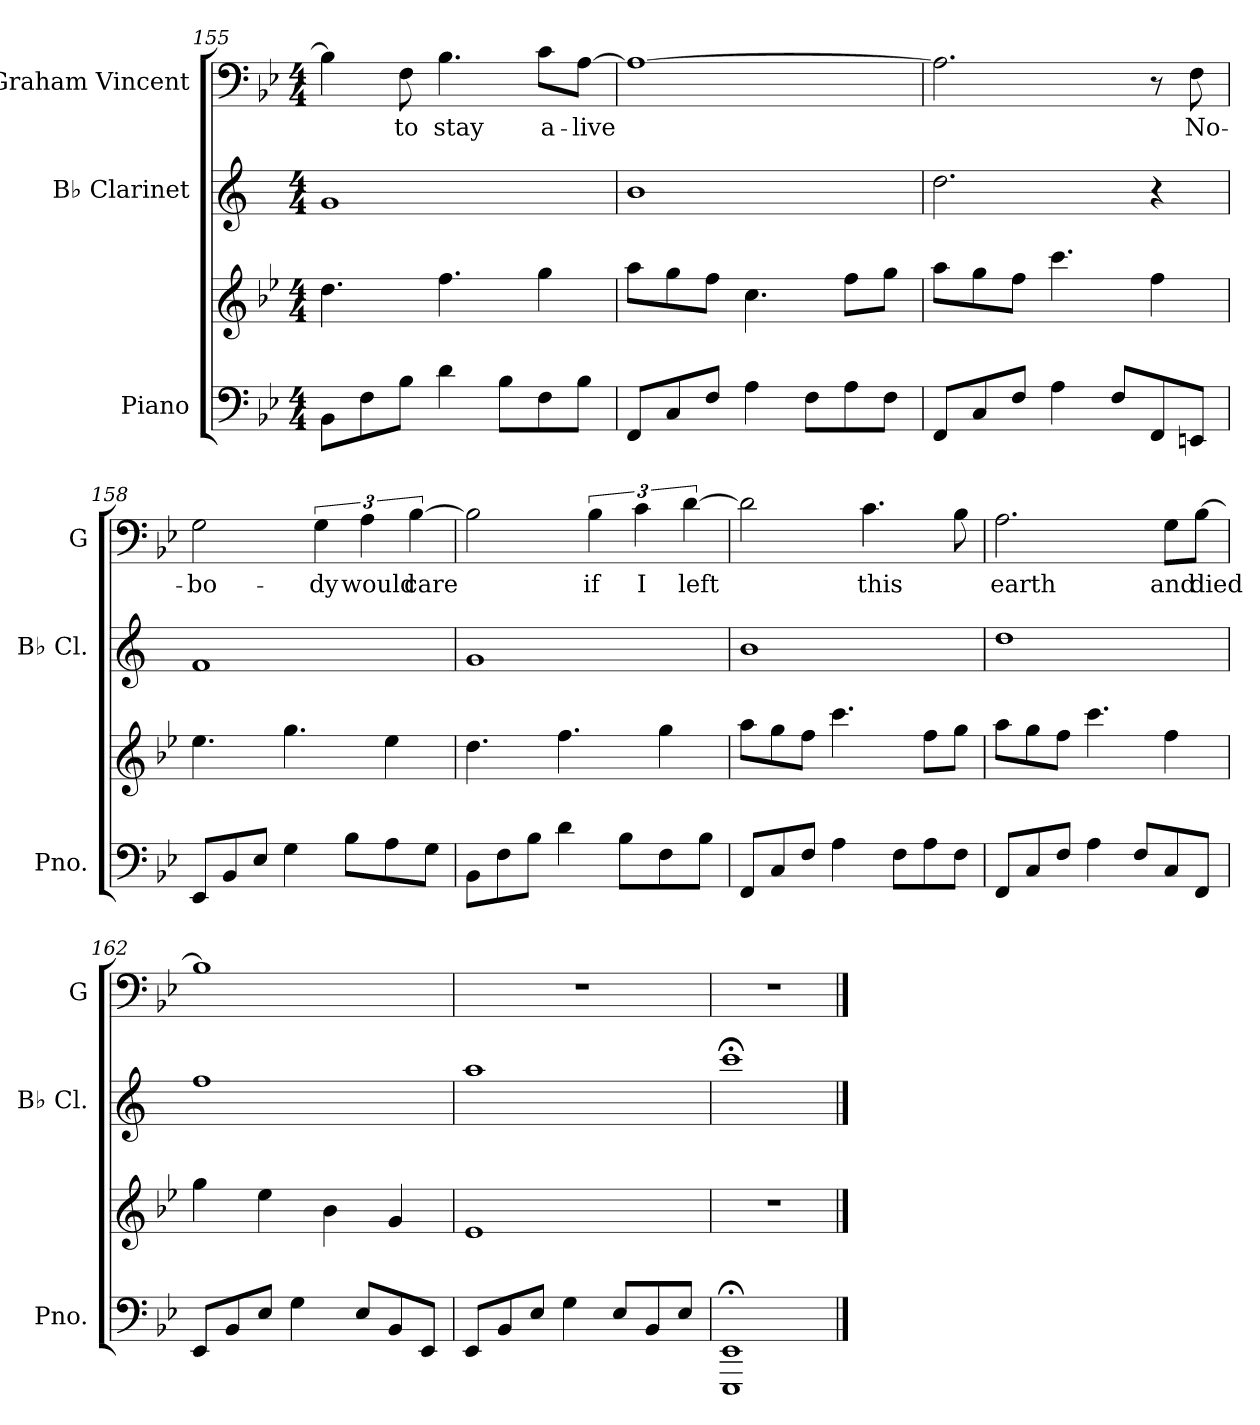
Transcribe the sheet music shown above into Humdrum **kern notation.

**kern	**kern	**kern	**kern	**text
*part3	*part3	*part2	*part1	*part1
*staff4	*staff3	*staff2	*staff1	*staff1
*I"Piano	*	*I"B♭ Clarinet	*I"Graham Vincent	*
*I'Pno.	*	*I'B♭ Cl.	*I'G	*
*clefF4	*clefG2	*clefG2	*clefF4	*
*	*	*ITrd1c2	*	*
*k[b-e-]	*k[b-e-]	*k[b-e-]	*k[b-e-]	*
*M4/4	*M4/4	*M4/4	*M4/4	*
=155	=155	=155	=155	=155
8BB-\L	4.dd\	1f	4B-\]	.
8F\	.	.	.	.
!	!	!	!	!LO:LY:b
8B-\J	.	.	8F\	to
!	!	!	!	!LO:LY:b
4d\	4.ff\	.	4.B-\	stay
8B-\L	.	.	.	.
!	!	!	!	!LO:LY:b
8F\	4gg\	.	8c\L	a-
!	!	!	!	!LO:LY:b
8B-\J	.	.	[8A\J	-live
=156	=156	=156	=156	=156
8FF/L	8aa\L	1a	1A_	.
8C/	8gg\	.	.	.
8F/J	8ff\J	.	.	.
4A\	4.cc\	.	.	.
8F\L	.	.	.	.
8A\	8ff\L	.	.	.
8F\J	8gg\J	.	.	.
!!LO:LB:g=z
=157	=157	=157	=157	=157
8FF/L	8aa\L	2.cc\	2.A\]	.
8C/	8gg\	.	.	.
8F/J	8ff\J	.	.	.
4A\	4.ccc\	.	.	.
8F/L	.	.	.	.
8FF/	4ff\	4r	8r	.
!	!	!	!	!LO:LY:b
8EEn/J	.	.	8F\	No-
=158	=158	=158	=158	=158
!	!	!	!	!LO:LY:b
8EE-/L	4.ee-\	1e-	2G\	-bo-
8BB-/	.	.	.	.
8E-/J	.	.	.	.
4G\	4.gg\	.	.	.
!	!	!	!	!LO:LY:b
.	.	.	6G\	-dy
8B-\L	.	.	.	.
!	!	!	!	!LO:LY:b
.	.	.	6A\	would
8A\	4ee-\	.	.	.
!	!	!	!	!LO:LY:b
.	.	.	[6B-\	care
8G\J	.	.	.	.
=159	=159	=159	=159	=159
8BB-\L	4.dd\	1f	2B-\]	.
8F\	.	.	.	.
8B-\J	.	.	.	.
4d\	4.ff\	.	.	.
!	!	!	!	!LO:LY:b
.	.	.	6B-\	if
8B-\L	.	.	.	.
!	!	!	!	!LO:LY:b
.	.	.	6c\	I
8F\	4gg\	.	.	.
!	!	!	!	!LO:LY:b
.	.	.	[6d\	left
8B-\J	.	.	.	.
=160	=160	=160	=160	=160
8FF/L	8aa\L	1a	2d\]	.
8C/	8gg\	.	.	.
8F/J	8ff\J	.	.	.
4A\	4.ccc\	.	.	.
!	!	!	!	!LO:LY:b
.	.	.	4.c\	this
8F\L	.	.	.	.
8A\	8ff\L	.	.	.
8F\J	8gg\J	.	8B-\	.
!!LO:PB:g=z
=161	=161	=161	=161	=161
!	!	!	!	!LO:LY:b
8FF/L	8aa\L	1cc	2.A\	earth
8C/	8gg\	.	.	.
8F/J	8ff\J	.	.	.
4A\	4.ccc\	.	.	.
8F/L	.	.	.	.
!	!	!	!	!LO:LY:b
8C/	4ff\	.	8G\L	and
!	!	!	!	!LO:LY:b
8FF/J	.	.	[8B-\J	died
=162	=162	=162	=162	=162
8EE-/L	4gg\	1ee-	1B-]	.
8BB-/	.	.	.	.
8E-/J	4ee-\	.	.	.
4G\	.	.	.	.
.	4b-\	.	.	.
8E-/L	.	.	.	.
8BB-/	4g/	.	.	.
8EE-/J	.	.	.	.
=163	=163	=163	=163	=163
8EE-/L	1e-	1gg	1r	.
8BB-/	.	.	.	.
8E-/J	.	.	.	.
4G\	.	.	.	.
8E-/L	.	.	.	.
8BB-/	.	.	.	.
8E-/J	.	.	.	.
=164	=164	=164	=164	=164
1EEE-;< 1EE-;<	1r	1bb-;<	1r	.
==	==	==	==	==
*-	*-	*-	*-	*-
